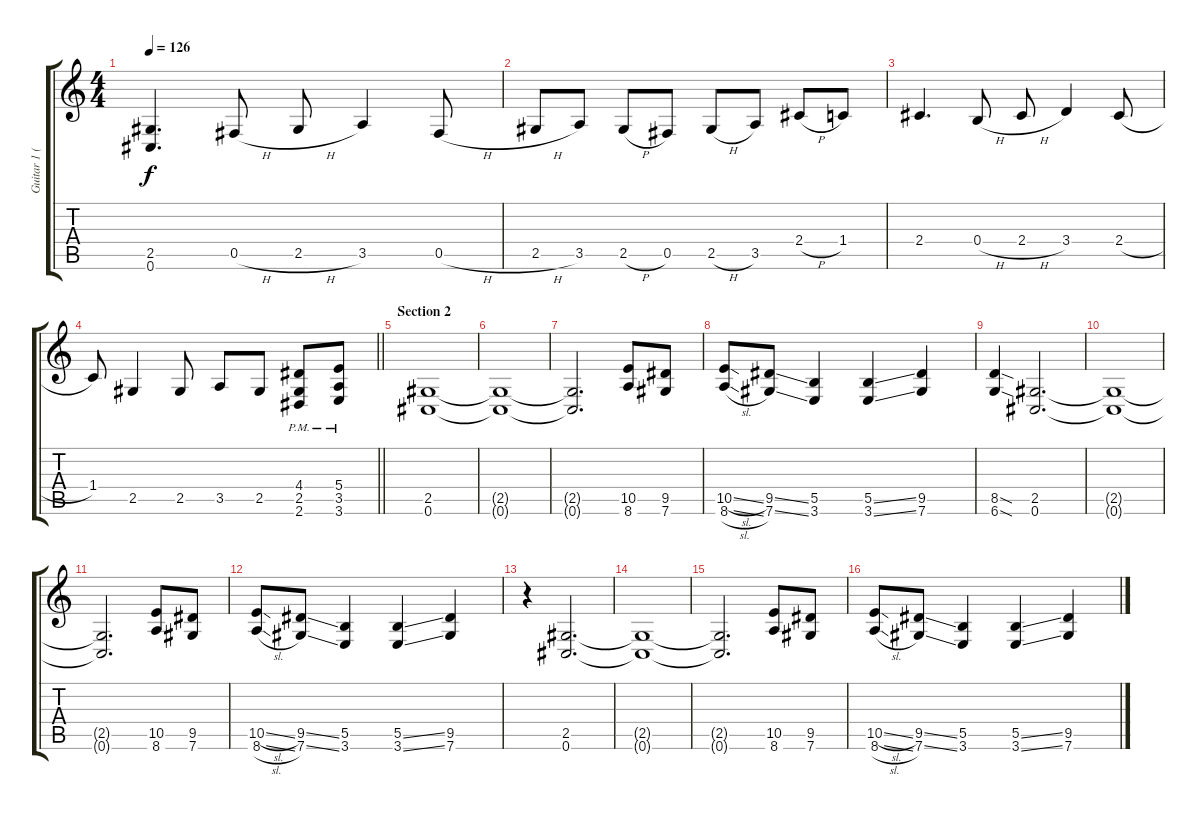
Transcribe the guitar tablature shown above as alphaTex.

\track ("Guitar 1 (Distortion)" "Guitar 1 (") {instrument distortionguitar}
\staff {score tabs}
\tuning (Db4 Ab3 E3 B2 Gb2 Db2) {hide}
\ts (4 4)
\tempo 126
\clef g2
\ks c
(2.5 0.6).4{d dy f} 0.5{h}.8 2.5{h}.8 3.5.4 0.5{h}.8 |
2.5{h}.8 3.5.8 2.5{h}.8 0.5.8 2.5{h}.8 3.5.8 2.4{h}.8 1.4.8 |
2.4.4{d} 0.4{h}.8 2.4{h}.8 3.4.4 2.4{h}.8 |
\barLineRight lightlight
1.4.8 2.5.4 2.5.8 3.5.8 2.5.8 (4.4{pm} 2.5{pm} 2.6{pm}).8 (5.4{pm} 3.5{pm} 3.6{pm}).8 |
\section ("" "Section 2")
(2.5 0.6).1 |
(2.5{t} 0.6{t}).1 |
(2.5{t} 0.6{t}).2{d} (10.5 8.6).8 (9.5 7.6).8 |
(10.5{sl} 8.6{sl}).8 (9.5{ss} 7.6{ss}).8 (5.5 3.6).4 (5.5{ss} 3.6{ss}).4 (9.5 7.6).4 |
(8.5{sod} 6.6{sod}).4 (2.5 0.6).2{d} |
(2.5{t} 0.6{t}).1 |
(2.5{t} 0.6{t}).2{d} (10.5 8.6).8 (9.5 7.6).8 |
(10.5{sl} 8.6{sl}).8 (9.5{ss} 7.6{ss}).8 (5.5 3.6).4 (5.5{ss} 3.6{ss}).4 (9.5 7.6).4 |
r.4 (2.5 0.6).2{d} |
(2.5{t} 0.6{t}).1 |
(2.5{t} 0.6{t}).2{d} (10.5 8.6).8 (9.5 7.6).8 |
(10.5{sl} 8.6{sl}).8 (9.5{ss} 7.6{ss}).8 (5.5 3.6).4 (5.5{ss} 3.6{ss}).4 (9.5 7.6).4
